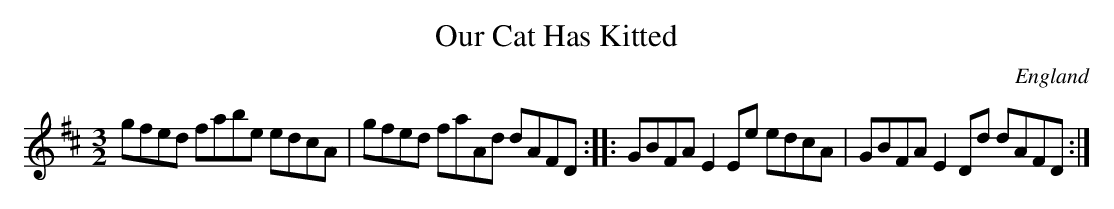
X:1
T:Our Cat Has Kitted
M:3/2
O:England
K:D major
gfed fabe edcA|gfed faAd dAFD::\
K:EDor
GBFA E2Ee edcA| GBFA E2Dd dAFD:|
